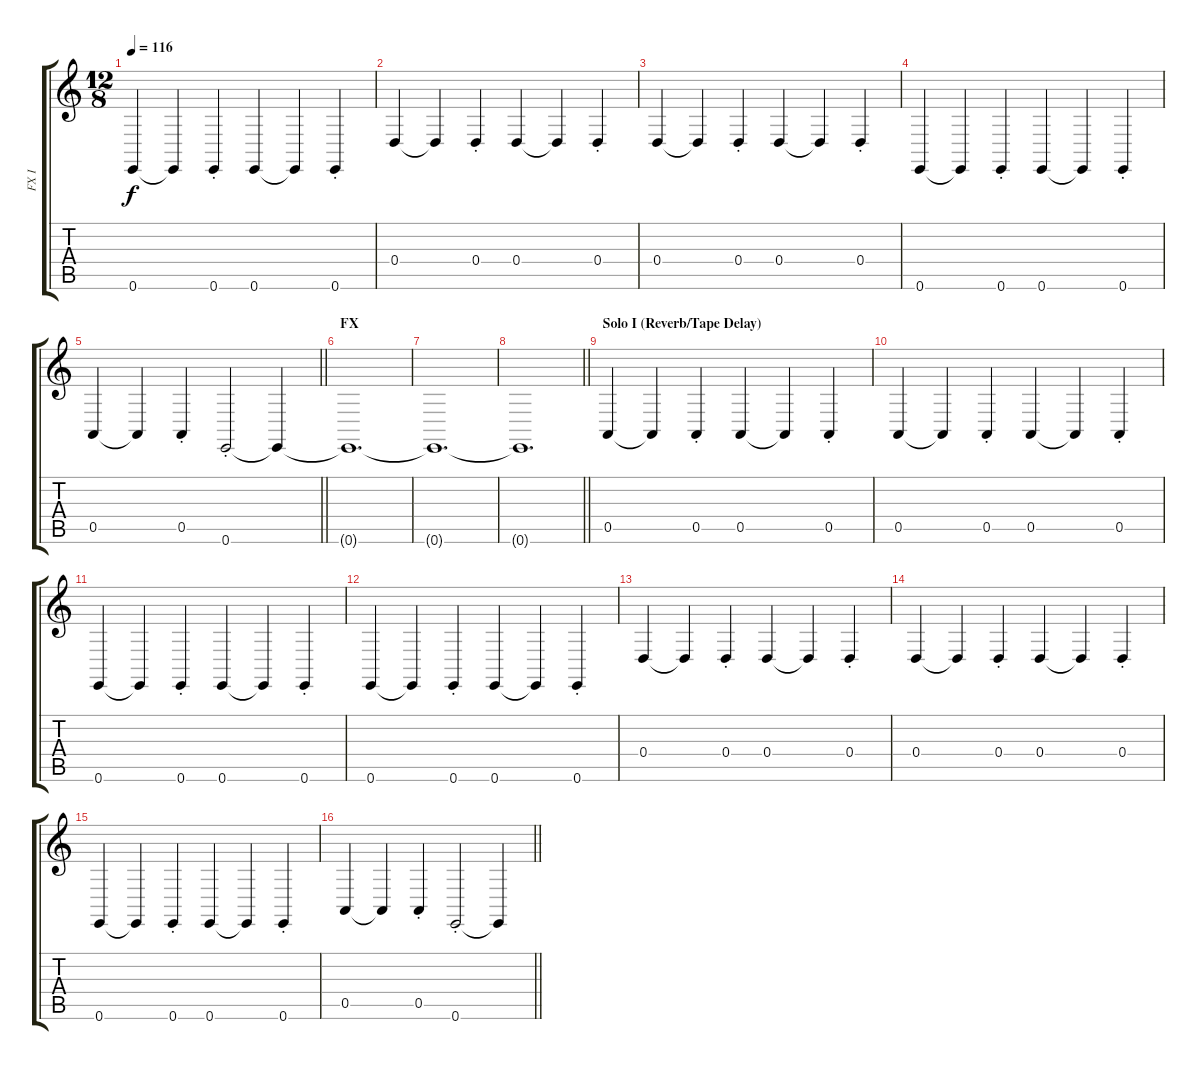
\track ("FX I" "FX I") {instrument lead2sawtooth}
\staff {score tabs}
\tuning (E4 B3 G3 D3 A2 E2) {hide}
\ts (12 8)
\tempo 116
\clef g2
\ks c
0.6.4{dy f} 0.6{t}.4 0.6{st}.4 0.6.4 0.6{t}.4 0.6{st}.4 |
0.4.4 0.4{t}.4 0.4{st}.4 0.4.4 0.4{t}.4 0.4{st}.4 |
0.4.4 0.4{t}.4 0.4{st}.4 0.4.4 0.4{t}.4 0.4{st}.4 |
0.6.4 0.6{t}.4 0.6{st}.4 0.6.4 0.6{t}.4 0.6{st}.4 |
\barLineRight lightlight
0.5.4 0.5{t}.4 0.5{st}.4 0.6{st}.2{instrument lead2sawtooth} 0.6{t}.4 |
\section ("" "FX")
0.6{t}.1{d} |
0.6{t}.1{d} |
\barLineRight lightlight
0.6{t}.1{d} |
\section ("" "Solo I (Reverb/Tape Delay)")
0.5.4{volume 16 instrument fretlessbass} 0.5{t}.4 0.5{st}.4 0.5.4 0.5{t}.4 0.5{st}.4 |
0.5.4 0.5{t}.4 0.5{st}.4 0.5.4 0.5{t}.4 0.5{st}.4 |
0.6.4 0.6{t}.4 0.6{st}.4 0.6.4 0.6{t}.4 0.6{st}.4 |
0.6.4 0.6{t}.4 0.6{st}.4 0.6.4 0.6{t}.4 0.6{st}.4 |
0.4.4 0.4{t}.4 0.4{st}.4 0.4.4 0.4{t}.4 0.4{st}.4 |
0.4.4 0.4{t}.4 0.4{st}.4 0.4.4 0.4{t}.4 0.4{st}.4 |
0.6.4 0.6{t}.4 0.6{st}.4 0.6.4 0.6{t}.4 0.6{st}.4 |
\barLineRight lightlight
0.5.4 0.5{t}.4 0.5{st}.4 0.6{st}.2{instrument lead2sawtooth} 0.6{t}.4
